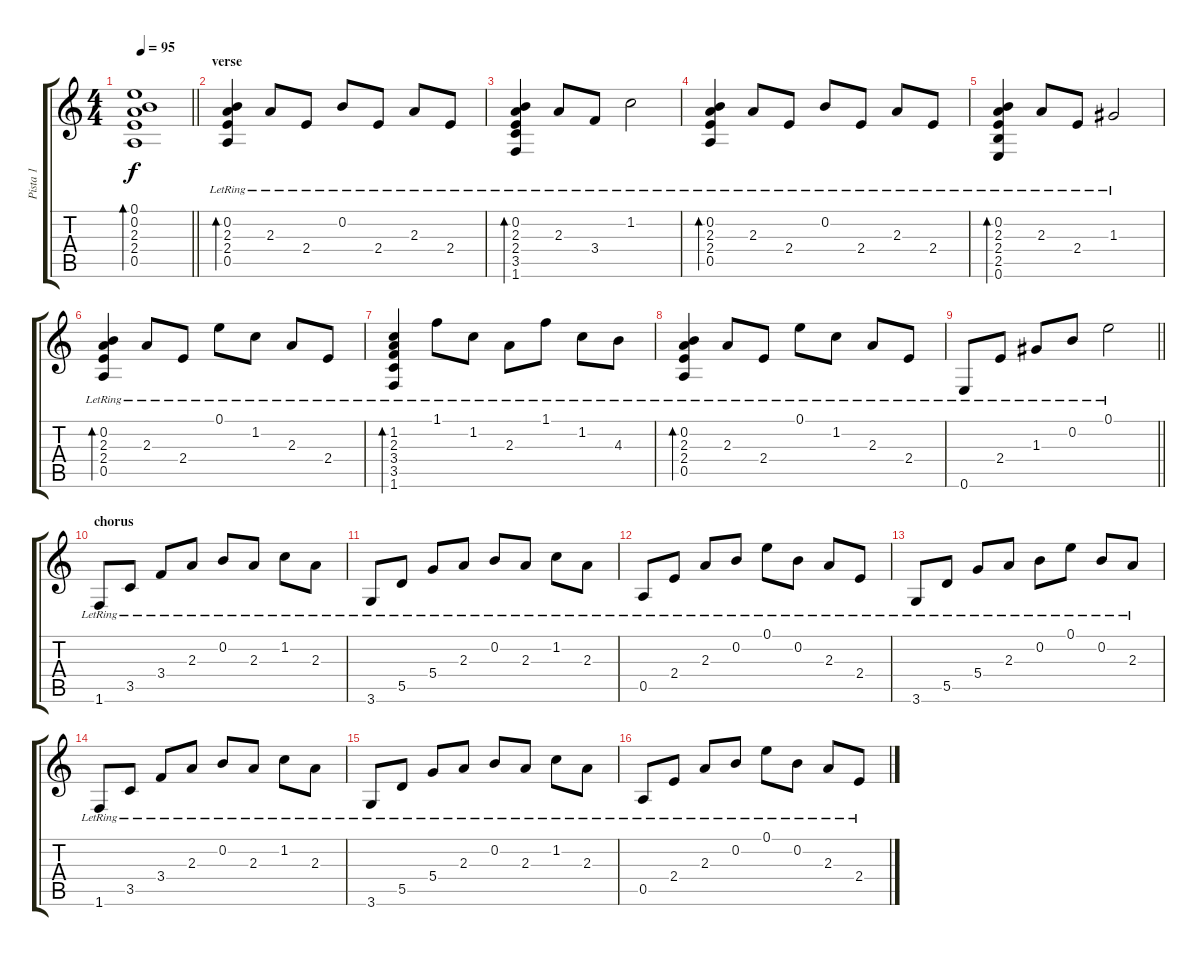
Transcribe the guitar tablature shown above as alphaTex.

\track ("Pista 1" "Pista 1") {instrument acousticguitarsteel}
\staff {score tabs}
\tuning (E4 B3 G3 D3 A2 E2) {hide}
\ts (4 4)
\tempo 95
\clef g2
\barLineRight lightlight
\ks c
(0.1 0.2 2.3 2.4 0.5).1{bd 240 dy f} |
\section ("" "verse")
(0.2{lr} 2.3{lr} 2.4{lr} 0.5{lr}).4{bd 240} 2.3{lr}.8 2.4{lr}.8 0.2{lr}.8 2.4{lr}.8 2.3{lr}.8 2.4{lr}.8 |
(0.2{lr} 2.3{lr} 2.4{lr} 3.5{lr} 1.6{lr}).4{bd 240} 2.3{lr}.8 3.4{lr}.8 1.2{lr}.2 |
(0.2{lr} 2.3{lr} 2.4{lr} 0.5{lr}).4{bd 240} 2.3{lr}.8 2.4{lr}.8 0.2{lr}.8 2.4{lr}.8 2.3{lr}.8 2.4{lr}.8 |
(0.2{lr} 2.3{lr} 2.4{lr} 2.5{lr} 0.6{lr}).4{bd 240} 2.3{lr}.8 2.4{lr}.8 1.3{lr}.2 |
(0.2{lr} 2.3{lr} 2.4{lr} 0.5{lr}).4{bd 240} 2.3{lr}.8 2.4{lr}.8 0.1{lr}.8 1.2{lr}.8 2.3{lr}.8 2.4{lr}.8 |
(1.2{lr} 2.3{lr} 3.4{lr} 3.5{lr} 1.6{lr}).4{bd 240} 1.1{lr}.8 1.2{lr}.8 2.3{lr}.8 1.1{lr}.8 1.2{lr}.8 4.3{lr}.8 |
(0.2{lr} 2.3{lr} 2.4{lr} 0.5{lr}).4{bd 240} 2.3{lr}.8 2.4{lr}.8 0.1{lr}.8 1.2{lr}.8 2.3{lr}.8 2.4{lr}.8 |
\barLineRight lightlight
0.6{lr}.8 2.4{lr}.8 1.3{lr}.8 0.2{lr}.8 0.1{lr}.2 |
\section ("" "chorus")
1.6{lr}.8 3.5{lr}.8 3.4{lr}.8 2.3{lr}.8 0.2{lr}.8 2.3{lr}.8 1.2{lr}.8 2.3{lr}.8 |
3.6{lr}.8 5.5{lr}.8 5.4{lr}.8 2.3{lr}.8 0.2{lr}.8 2.3{lr}.8 1.2{lr}.8 2.3{lr}.8 |
0.5{lr}.8 2.4{lr}.8 2.3{lr}.8 0.2{lr}.8 0.1{lr}.8 0.2{lr}.8 2.3{lr}.8 2.4{lr}.8 |
3.6{lr}.8 5.5{lr}.8 5.4{lr}.8 2.3{lr}.8 0.2{lr}.8 0.1{lr}.8 0.2{lr}.8 2.3{lr}.8 |
1.6{lr}.8 3.5{lr}.8 3.4{lr}.8 2.3{lr}.8 0.2{lr}.8 2.3{lr}.8 1.2{lr}.8 2.3{lr}.8 |
3.6{lr}.8 5.5{lr}.8 5.4{lr}.8 2.3{lr}.8 0.2{lr}.8 2.3{lr}.8 1.2{lr}.8 2.3{lr}.8 |
0.5{lr}.8 2.4{lr}.8 2.3{lr}.8 0.2{lr}.8 0.1{lr}.8 0.2{lr}.8 2.3{lr}.8 2.4{lr}.8
